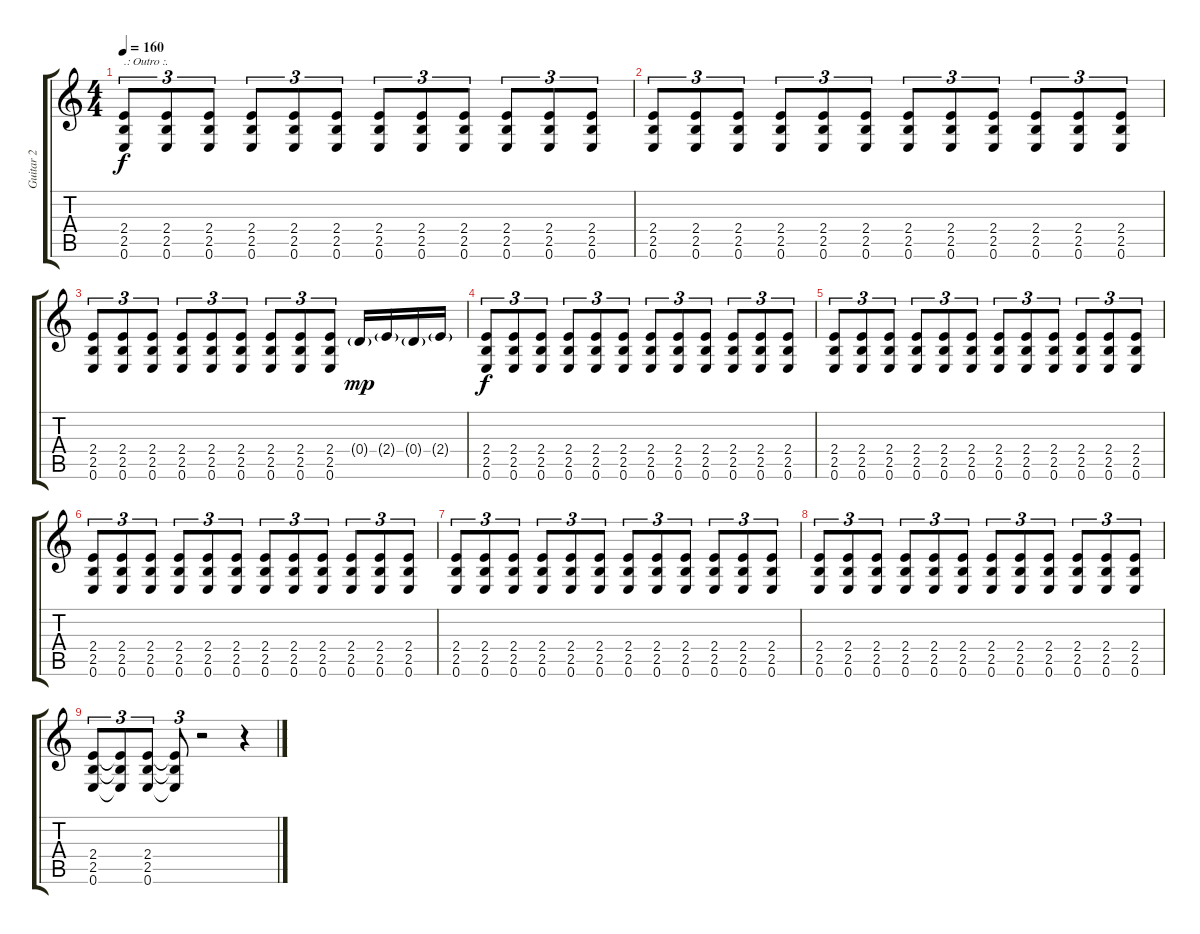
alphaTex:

\track ("Guitar 2" "Guitar 2") {instrument distortionguitar}
\staff {score tabs}
\tuning (E4 B3 G3 D3 A2 E2) {hide}
\ts (4 4)
\tempo 160
\clef g2
\ks c
(2.4 2.5 0.6).8{tu (3 2) txt ".: Outro :." dy f} (2.4 2.5 0.6).8{tu (3 2)} (2.4 2.5 0.6).8{tu (3 2)} (2.4 2.5 0.6).8{tu (3 2)} (2.4 2.5 0.6).8{tu (3 2)} (2.4 2.5 0.6).8{tu (3 2)} (2.4 2.5 0.6).8{tu (3 2)} (2.4 2.5 0.6).8{tu (3 2)} (2.4 2.5 0.6).8{tu (3 2)} (2.4 2.5 0.6).8{tu (3 2)} (2.4 2.5 0.6).8{tu (3 2)} (2.4 2.5 0.6).8{tu (3 2)} |
(2.4 2.5 0.6).8{tu (3 2)} (2.4 2.5 0.6).8{tu (3 2)} (2.4 2.5 0.6).8{tu (3 2)} (2.4 2.5 0.6).8{tu (3 2)} (2.4 2.5 0.6).8{tu (3 2)} (2.4 2.5 0.6).8{tu (3 2)} (2.4 2.5 0.6).8{tu (3 2)} (2.4 2.5 0.6).8{tu (3 2)} (2.4 2.5 0.6).8{tu (3 2)} (2.4 2.5 0.6).8{tu (3 2)} (2.4 2.5 0.6).8{tu (3 2)} (2.4 2.5 0.6).8{tu (3 2)} |
(2.4 2.5 0.6).8{tu (3 2)} (2.4 2.5 0.6).8{tu (3 2)} (2.4 2.5 0.6).8{tu (3 2)} (2.4 2.5 0.6).8{tu (3 2)} (2.4 2.5 0.6).8{tu (3 2)} (2.4 2.5 0.6).8{tu (3 2)} (2.4 2.5 0.6).8{tu (3 2)} (2.4 2.5 0.6).8{tu (3 2)} (2.4 2.5 0.6).8{tu (3 2)} 0.4{g}.16{dy mp} 2.4{g}.16 0.4{g}.16 2.4{g}.16 |
(2.4 2.5 0.6).8{tu (3 2) dy f} (2.4 2.5 0.6).8{tu (3 2)} (2.4 2.5 0.6).8{tu (3 2)} (2.4 2.5 0.6).8{tu (3 2)} (2.4 2.5 0.6).8{tu (3 2)} (2.4 2.5 0.6).8{tu (3 2)} (2.4 2.5 0.6).8{tu (3 2)} (2.4 2.5 0.6).8{tu (3 2)} (2.4 2.5 0.6).8{tu (3 2)} (2.4 2.5 0.6).8{tu (3 2)} (2.4 2.5 0.6).8{tu (3 2)} (2.4 2.5 0.6).8{tu (3 2)} |
(2.4 2.5 0.6).8{tu (3 2)} (2.4 2.5 0.6).8{tu (3 2)} (2.4 2.5 0.6).8{tu (3 2)} (2.4 2.5 0.6).8{tu (3 2)} (2.4 2.5 0.6).8{tu (3 2)} (2.4 2.5 0.6).8{tu (3 2)} (2.4 2.5 0.6).8{tu (3 2)} (2.4 2.5 0.6).8{tu (3 2)} (2.4 2.5 0.6).8{tu (3 2)} (2.4 2.5 0.6).8{tu (3 2)} (2.4 2.5 0.6).8{tu (3 2)} (2.4 2.5 0.6).8{tu (3 2)} |
(2.4 2.5 0.6).8{tu (3 2)} (2.4 2.5 0.6).8{tu (3 2)} (2.4 2.5 0.6).8{tu (3 2)} (2.4 2.5 0.6).8{tu (3 2)} (2.4 2.5 0.6).8{tu (3 2)} (2.4 2.5 0.6).8{tu (3 2)} (2.4 2.5 0.6).8{tu (3 2)} (2.4 2.5 0.6).8{tu (3 2)} (2.4 2.5 0.6).8{tu (3 2)} (2.4 2.5 0.6).8{tu (3 2)} (2.4 2.5 0.6).8{tu (3 2)} (2.4 2.5 0.6).8{tu (3 2)} |
(2.4 2.5 0.6).8{tu (3 2)} (2.4 2.5 0.6).8{tu (3 2)} (2.4 2.5 0.6).8{tu (3 2)} (2.4 2.5 0.6).8{tu (3 2)} (2.4 2.5 0.6).8{tu (3 2)} (2.4 2.5 0.6).8{tu (3 2)} (2.4 2.5 0.6).8{tu (3 2)} (2.4 2.5 0.6).8{tu (3 2)} (2.4 2.5 0.6).8{tu (3 2)} (2.4 2.5 0.6).8{tu (3 2)} (2.4 2.5 0.6).8{tu (3 2)} (2.4 2.5 0.6).8{tu (3 2)} |
(2.4 2.5 0.6).8{tu (3 2)} (2.4 2.5 0.6).8{tu (3 2)} (2.4 2.5 0.6).8{tu (3 2)} (2.4 2.5 0.6).8{tu (3 2)} (2.4 2.5 0.6).8{tu (3 2)} (2.4 2.5 0.6).8{tu (3 2)} (2.4 2.5 0.6).8{tu (3 2)} (2.4 2.5 0.6).8{tu (3 2)} (2.4 2.5 0.6).8{tu (3 2)} (2.4 2.5 0.6).8{tu (3 2)} (2.4 2.5 0.6).8{tu (3 2)} (2.4 2.5 0.6).8{tu (3 2)} |
(2.4 2.5 0.6).8{tu (3 2)} (2.4{t} 2.5{t} 0.6{t}).8{tu (3 2)} (2.4 2.5 0.6).8{tu (3 2)} (2.4{t} 2.5{t} 0.6{t}).8{tu (3 2)} r.2 r.4{tu (3 2)}
